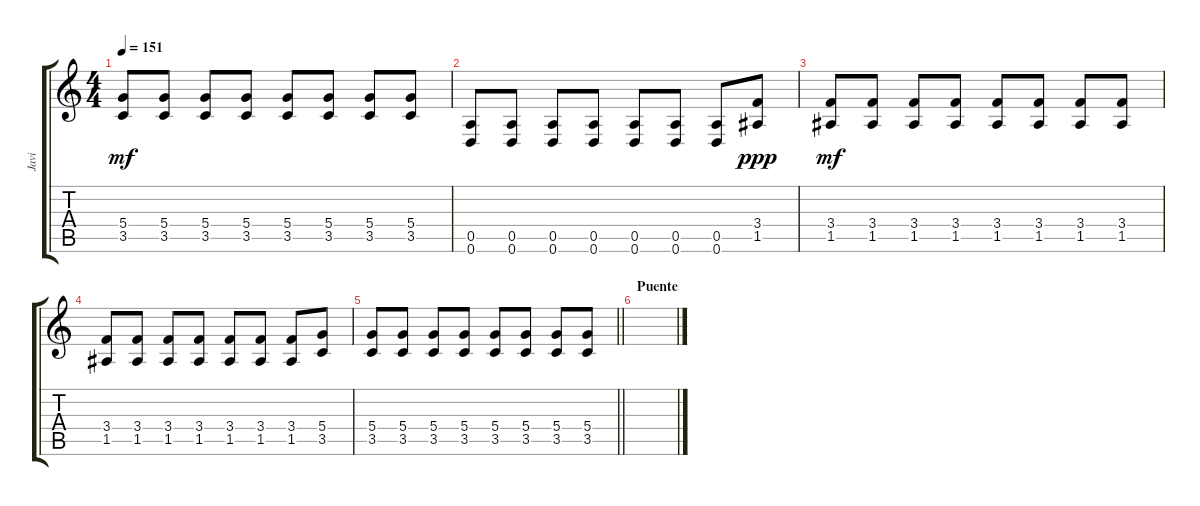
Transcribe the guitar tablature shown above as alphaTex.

\track ("Javi" "Javi") {instrument overdrivenguitar}
\staff {score tabs}
\tuning (E4 B3 G3 D3 A2 D2) {hide}
\ts (4 4)
\tempo 151
\clef g2
\ks c
(5.4 3.5).8{dy mf} (5.4 3.5).8 (5.4 3.5).8 (5.4 3.5).8 (5.4 3.5).8 (5.4 3.5).8 (5.4 3.5).8 (5.4 3.5).8 |
(0.5 0.6).8 (0.5 0.6).8 (0.5 0.6).8 (0.5 0.6).8 (0.5 0.6).8 (0.5 0.6).8 (0.5 0.6).8 (3.4 1.5).8{dy ppp} |
(3.4 1.5).8{dy mf} (3.4 1.5).8 (3.4 1.5).8 (3.4 1.5).8 (3.4 1.5).8 (3.4 1.5).8 (3.4 1.5).8 (3.4 1.5).8 |
(3.4 1.5).8 (3.4 1.5).8 (3.4 1.5).8 (3.4 1.5).8 (3.4 1.5).8 (3.4 1.5).8 (3.4 1.5).8 (5.4 3.5).8 |
\barLineRight lightlight
(5.4 3.5).8 (5.4 3.5).8 (5.4 3.5).8 (5.4 3.5).8 (5.4 3.5).8 (5.4 3.5).8 (5.4 3.5).8 (5.4 3.5).8 |
\section ("" "Puente")
